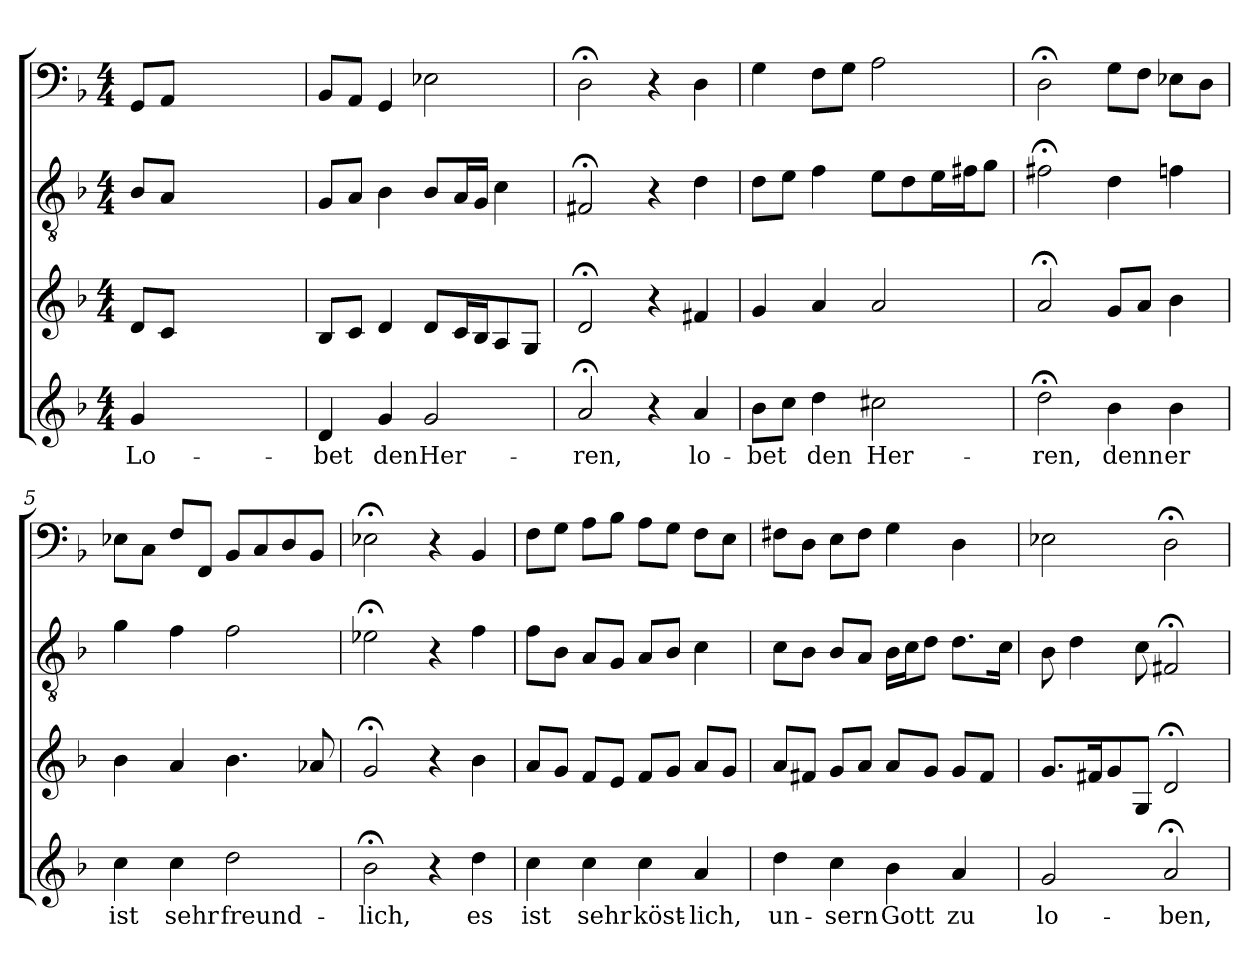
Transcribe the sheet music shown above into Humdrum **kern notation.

**kern	**text	**kern	**kern	**kern
*part4	*part4	*part3	*part2	*part1
*staff4	*staff4	*staff3	*staff2	*staff1
*clefG2	*	*clefG2	*clefGv2	*clefF4
*k[b-]	*	*k[b-]	*k[b-]	*k[b-]
*d:	*	*d:	*d:	*d:
*M4/4	*	*M4/4	*M4/4	*M4/4
=	=	=	=	=
4g/	Lo-	8d/L	8B-/L	8GG/L
.	.	8c/J	8A/J	8AA/J
2ryy	.	2ryy	2ryy	2ryy
4ryy	.	4ryy	4ryy	4ryy
=1	=1	=1	=1	=1
4d/	-bet	8B-/L	8G/L	8BB-/L
.	.	8c/J	8A/J	8AA/J
4g/	den	4d/	4B-\	4GG/
2g/	Her-	8d/L	8B-/L	2E-X\
.	.	16c/L	16A/L	.
.	.	16B-/J	16G/JJ	.
.	.	8A/	4c\	.
.	.	8G/J	.	.
=2	=2	=2	=2	=2
2a;</	-ren,	2d;</	2F#X;</	2D;<\
4r	.	4r	4r	4r
4a/	lo-	4f#X/	4d\	4D\
=3	=3	=3	=3	=3
8b-\L	-bet	4g/	8d\L	4G\
8cc\J	.	.	8e\J	.
4dd\	den	4a/	4f\	8F\L
.	.	.	.	8G\J
2cc#X\	Her-	2a/	8e\L	2A\
.	.	.	8d\	.
.	.	.	16e\L	.
.	.	.	16f#X\J	.
.	.	.	8g\J	.
=4	=4	=4	=4	=4
2dd;<\	-ren,	2a;</	2f#X;<\	2D;<\
4b-\	denn	8g/L	4d\	8G\L
.	.	8a/J	.	8F\J
4b-\	er	4b-\	4fn\	8E-X\L
.	.	.	.	8D\J
=5	=5	=5	=5	=5
4cc\	ist	4b-\	4g\	8E-X\L
.	.	.	.	8C\J
4cc\	sehr	4a/	4f\	8F/L
.	.	.	.	8FF/J
2dd\	freund-	4.b-\	2f\	8BB-/L
.	.	.	.	8C/
.	.	.	.	8D/
.	.	8a-X/	.	8BB-/J
=6	=6	=6	=6	=6
2b-;<\	-lich,	2g;</	2e-X;<\	2E-X;<\
4r	.	4r	4r	4r
4dd\	es	4b-\	4f\	4BB-/
=7	=7	=7	=7	=7
4cc\	ist	8a/L	8f\L	8F\L
.	.	8g/J	8B-\J	8G\J
4cc\	sehr	8f/L	8A/L	8A\L
.	.	8e/J	8G/J	8B-\J
4cc\	köst-	8f/L	8A/L	8A\L
.	.	8g/J	8B-/J	8G\J
4a/	-lich,	8a/L	4c\	8F\L
.	.	8g/J	.	8E\J
=8	=8	=8	=8	=8
4dd\	un-	8a/L	8c\L	8F#X\L
.	.	8f#X/J	8B-\J	8D\J
4cc\	-sern	8g/L	8B-/L	8E\L
.	.	8a/J	8A/J	8F#\J
4b-\	Gott	8a/L	16B-\LL	4G\
.	.	.	16c\J	.
.	.	8g/J	8d\J	.
4a/	zu	8g/L	8.d\L	4D\
.	.	8f#/J	.	.
.	.	.	16c\Jk	.
=9	=9	=9	=9	=9
2g/	lo-	8.g/L	8B-\	2E-X\
.	.	.	4d\	.
.	.	16f#X/K	.	.
.	.	8g/	.	.
.	.	8G/J	8c\	.
2a;</	-ben,	2d;</	2F#X;</	2D;<\
=	=	=	=	=
*-	*-	*-	*-	*-
